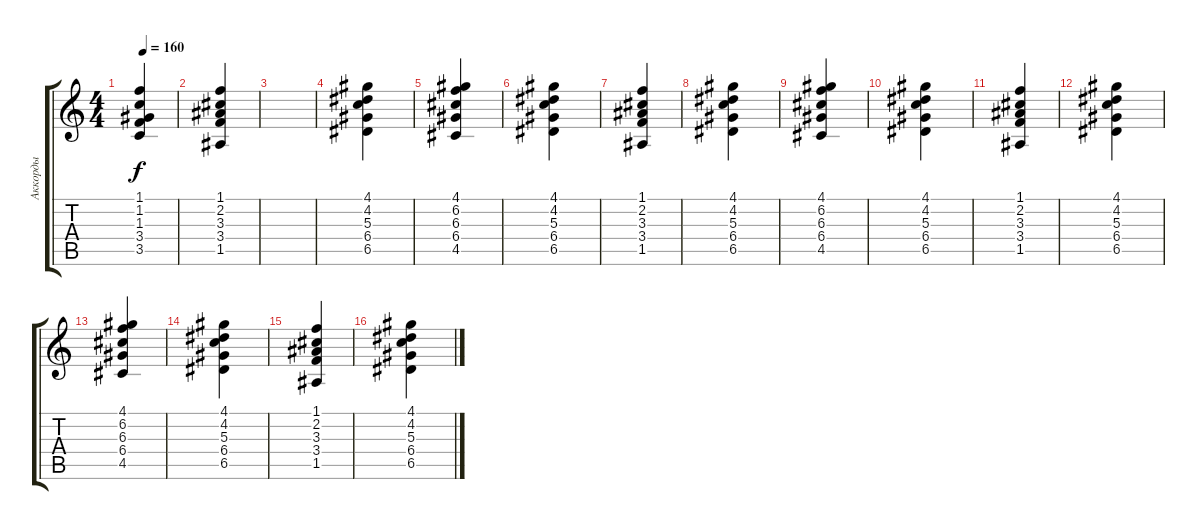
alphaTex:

\track ("Аккорды" "Аккорды") {instrument acousticguitarsteel}
\staff {score tabs}
\tuning (E4 B3 G3 D3 A2 E2) {hide}
\ts (4 4)
\tempo 160
\clef g2
\ks c
(1.1 1.2 1.3 3.4 3.5).4{dy f} |
(1.1 2.2 3.3 3.4 1.5).4 |
|
(4.1 4.2 5.3 6.4 6.5).4 |
(4.1 6.2 6.3 6.4 4.5).4 |
(4.1 4.2 5.3 6.4 6.5).4 |
(1.1 2.2 3.3 3.4 1.5).4 |
(4.1 4.2 5.3 6.4 6.5).4 |
(4.1 6.2 6.3 6.4 4.5).4 |
(4.1 4.2 5.3 6.4 6.5).4 |
(1.1 2.2 3.3 3.4 1.5).4 |
(4.1 4.2 5.3 6.4 6.5).4 |
(4.1 6.2 6.3 6.4 4.5).4 |
(4.1 4.2 5.3 6.4 6.5).4 |
(1.1 2.2 3.3 3.4 1.5).4 |
(4.1 4.2 5.3 6.4 6.5).4
